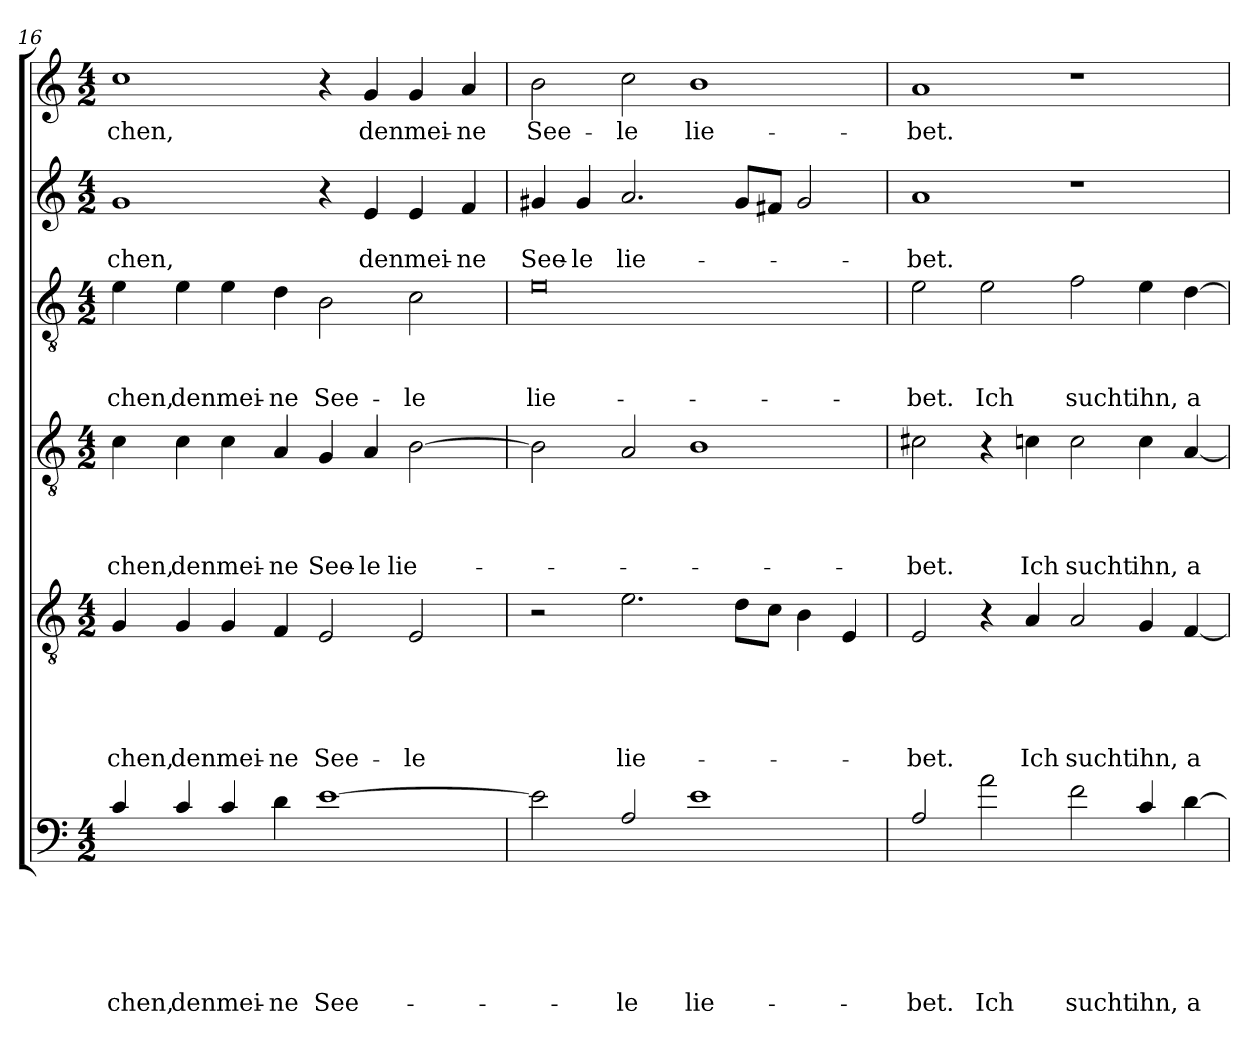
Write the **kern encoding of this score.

**kern	**text	**text	**text	**text	**text	**text	**kern	**text	**text	**text	**text	**text	**kern	**text	**text	**text	**text	**kern	**text	**text	**text	**kern	**text	**text	**kern	**text
*part6	*part6	*part6	*part6	*part6	*part6	*part6	*part5	*part5	*part5	*part5	*part5	*part5	*part4	*part4	*part4	*part4	*part4	*part3	*part3	*part3	*part3	*part2	*part2	*part2	*part1	*part1
*staff6	*staff6	*staff6	*staff6	*staff6	*staff6	*staff6	*staff5	*staff5	*staff5	*staff5	*staff5	*staff5	*staff4	*staff4	*staff4	*staff4	*staff4	*staff3	*staff3	*staff3	*staff3	*staff2	*staff2	*staff2	*staff1	*staff1
*clefF4	*	*	*	*	*	*	*clefGv2	*	*	*	*	*	*clefGv2	*	*	*	*	*clefGv2	*	*	*	*clefG2	*	*	*clefG2	*
*ITrd8c14	*	*	*	*	*	*	*	*	*	*	*	*	*	*	*	*	*	*	*	*	*	*	*	*	*	*
*k[]	*	*	*	*	*	*	*k[]	*	*	*	*	*	*k[]	*	*	*	*	*k[]	*	*	*	*k[]	*	*	*k[]	*
*C:	*	*	*	*	*	*	*C:	*	*	*	*	*	*C:	*	*	*	*	*C:	*	*	*	*C:	*	*	*C:	*
*M4/2	*	*	*	*	*	*	*M4/2	*	*	*	*	*	*M4/2	*	*	*	*	*M4/2	*	*	*	*M4/2	*	*	*M4/2	*
=16	=16	=16	=16	=16	=16	=16	=16	=16	=16	=16	=16	=16	=16	=16	=16	=16	=16	=16	=16	=16	=16	=16	=16	=16	=16	=16
!	!	!	!	!	!	!LO:LY:b	!	!	!	!	!	!LO:LY:b	!	!	!	!	!LO:LY:b	!	!	!	!LO:LY:b	!	!	!LO:LY:b	!	!LO:LY:b
4C/	.	.	.	.	.	-chen,	4G/	.	.	.	.	-chen,	4c\	.	.	.	-chen,	4e\	.	.	-chen,	1g	.	-chen,	1cc	-chen,
!	!	!	!	!	!	!LO:LY:b	!	!	!	!	!	!LO:LY:b	!	!	!	!	!LO:LY:b	!	!	!	!LO:LY:b	!	!	!	!	!
4C/	.	.	.	.	.	den	4G/	.	.	.	.	den	4c\	.	.	.	den	4e\	.	.	den	.	.	.	.	.
!	!	!	!	!	!	!LO:LY:b	!	!	!	!	!	!LO:LY:b	!	!	!	!	!LO:LY:b	!	!	!	!LO:LY:b	!	!	!	!	!
4C/	.	.	.	.	.	mei-	4G/	.	.	.	.	mei-	4c\	.	.	.	mei-	4e\	.	.	mei-	.	.	.	.	.
!	!	!	!	!	!	!LO:LY:b	!	!	!	!	!	!LO:LY:b	!	!	!	!	!LO:LY:b	!	!	!	!LO:LY:b	!	!	!	!	!
4D\	.	.	.	.	.	-ne	4F/	.	.	.	.	-ne	4A/	.	.	.	-ne	4d\	.	.	-ne	.	.	.	.	.
!	!	!	!	!	!	!LO:LY:b	!	!	!	!	!	!LO:LY:b	!	!	!	!	!LO:LY:b	!	!	!	!LO:LY:b	!	!	!	!	!
[1E	.	.	.	.	.	See-	2E/	.	.	.	.	See-	4G/	.	.	.	See-	2B\	.	.	See-	4r	.	.	4r	.
!	!	!	!	!	!	!	!	!	!	!	!	!	!	!	!	!	!LO:LY:b	!	!	!	!	!	!	!LO:LY:b	!	!LO:LY:b
.	.	.	.	.	.	.	.	.	.	.	.	.	4A/	.	.	.	-le	.	.	.	.	4e/	.	den	4g/	den
!	!	!	!	!	!	!	!	!	!	!	!	!LO:LY:b	!	!	!	!	!LO:LY:b	!	!	!	!LO:LY:b	!	!	!LO:LY:b	!	!LO:LY:b
.	.	.	.	.	.	.	2E/	.	.	.	.	-le	[2B\	.	.	.	lie-	2c\	.	.	-le	4e/	.	mei-	4g/	mei-
!	!	!	!	!	!	!	!	!	!	!	!	!	!	!	!	!	!	!	!	!	!	!	!	!LO:LY:b	!	!LO:LY:b
.	.	.	.	.	.	.	.	.	.	.	.	.	.	.	.	.	.	.	.	.	.	4f/	.	-ne	4a/	-ne
=17	=17	=17	=17	=17	=17	=17	=17	=17	=17	=17	=17	=17	=17	=17	=17	=17	=17	=17	=17	=17	=17	=17	=17	=17	=17	=17
!	!	!	!	!	!	!	!	!	!	!	!	!	!	!	!	!	!	!	!	!	!LO:LY:b	!	!	!LO:LY:b	!	!LO:LY:b
2E\]	.	.	.	.	.	.	2r	.	.	.	.	.	2B\]	.	.	.	.	0e	.	.	lie-	4g#X/	.	See-	2b\	See-
!	!	!	!	!	!	!	!	!	!	!	!	!	!	!	!	!	!	!	!	!	!	!	!	!LO:LY:b	!	!
.	.	.	.	.	.	.	.	.	.	.	.	.	.	.	.	.	.	.	.	.	.	4g#/	.	-le	.	.
!	!	!	!	!	!	!LO:LY:b	!	!	!	!	!	!LO:LY:b	!	!	!	!	!	!	!	!	!	!	!	!LO:LY:b	!	!LO:LY:b
2AA/	.	.	.	.	.	-le	2.e\	.	.	.	.	lie-	2A/	.	.	.	.	.	.	.	.	2.a/	.	lie-	2cc\	-le
!	!	!	!	!	!	!LO:LY:b	!	!	!	!	!	!	!	!	!	!	!	!	!	!	!	!	!	!	!	!LO:LY:b
1E	.	.	.	.	.	lie-	.	.	.	.	.	.	1B	.	.	.	.	.	.	.	.	.	.	.	1b	lie-
.	.	.	.	.	.	.	8d\L	.	.	.	.	.	.	.	.	.	.	.	.	.	.	8g#/L	.	.	.	.
.	.	.	.	.	.	.	8c\J	.	.	.	.	.	.	.	.	.	.	.	.	.	.	8f#X/J	.	.	.	.
.	.	.	.	.	.	.	4B\	.	.	.	.	.	.	.	.	.	.	.	.	.	.	2g#/	.	.	.	.
.	.	.	.	.	.	.	4E/	.	.	.	.	.	.	.	.	.	.	.	.	.	.	.	.	.	.	.
=18	=18	=18	=18	=18	=18	=18	=18	=18	=18	=18	=18	=18	=18	=18	=18	=18	=18	=18	=18	=18	=18	=18	=18	=18	=18	=18
!	!	!	!	!	!	!LO:LY:b	!	!	!	!	!	!LO:LY:b	!	!	!	!	!LO:LY:b	!	!	!	!LO:LY:b	!	!	!LO:LY:b	!	!LO:LY:b
2AA/	.	.	.	.	.	-bet.	2E/	.	.	.	.	-bet.	2c#X\	.	.	.	-bet.	2e\	.	.	-bet.	1a	.	-bet.	1a	-bet.
!	!	!	!	!	!	!LO:LY:b	!	!	!	!	!	!	!	!	!	!	!	!	!	!	!LO:LY:b	!	!	!	!	!
2A\	.	.	.	.	.	Ich	4r	.	.	.	.	.	4r	.	.	.	.	2e\	.	.	Ich	.	.	.	.	.
!	!	!	!	!	!	!	!	!	!	!	!	!LO:LY:b	!	!	!	!	!LO:LY:b	!	!	!	!	!	!	!	!	!
.	.	.	.	.	.	.	4A/	.	.	.	.	Ich	4cn\	.	.	.	Ich	.	.	.	.	.	.	.	.	.
!	!	!	!	!	!	!LO:LY:b	!	!	!	!	!	!LO:LY:b	!	!	!	!	!LO:LY:b	!	!	!	!LO:LY:b	!	!	!	!	!
2F\	.	.	.	.	.	sucht	2A/	.	.	.	.	sucht	2c\	.	.	.	sucht	2f\	.	.	sucht	1r	.	.	1r	.
!	!	!	!	!	!	!LO:LY:b	!	!	!	!	!	!LO:LY:b	!	!	!	!	!LO:LY:b	!	!	!	!LO:LY:b	!	!	!	!	!
4C/	.	.	.	.	.	ihn,	4G/	.	.	.	.	ihn,	4c\	.	.	.	ihn,	4e\	.	.	ihn,	.	.	.	.	.
!	!	!	!	!	!	!LO:LY:b	!	!	!	!	!	!LO:LY:b	!	!	!	!	!LO:LY:b	!	!	!	!LO:LY:b	!	!	!	!	!
[4D\	.	.	.	.	.	a-	[4F/	.	.	.	.	a-	[4A/	.	.	.	a-	[4d\	.	.	a-	.	.	.	.	.
=	=	=	=	=	=	=	=	=	=	=	=	=	=	=	=	=	=	=	=	=	=	=	=	=	=	=
*-	*-	*-	*-	*-	*-	*-	*-	*-	*-	*-	*-	*-	*-	*-	*-	*-	*-	*-	*-	*-	*-	*-	*-	*-	*-	*-
